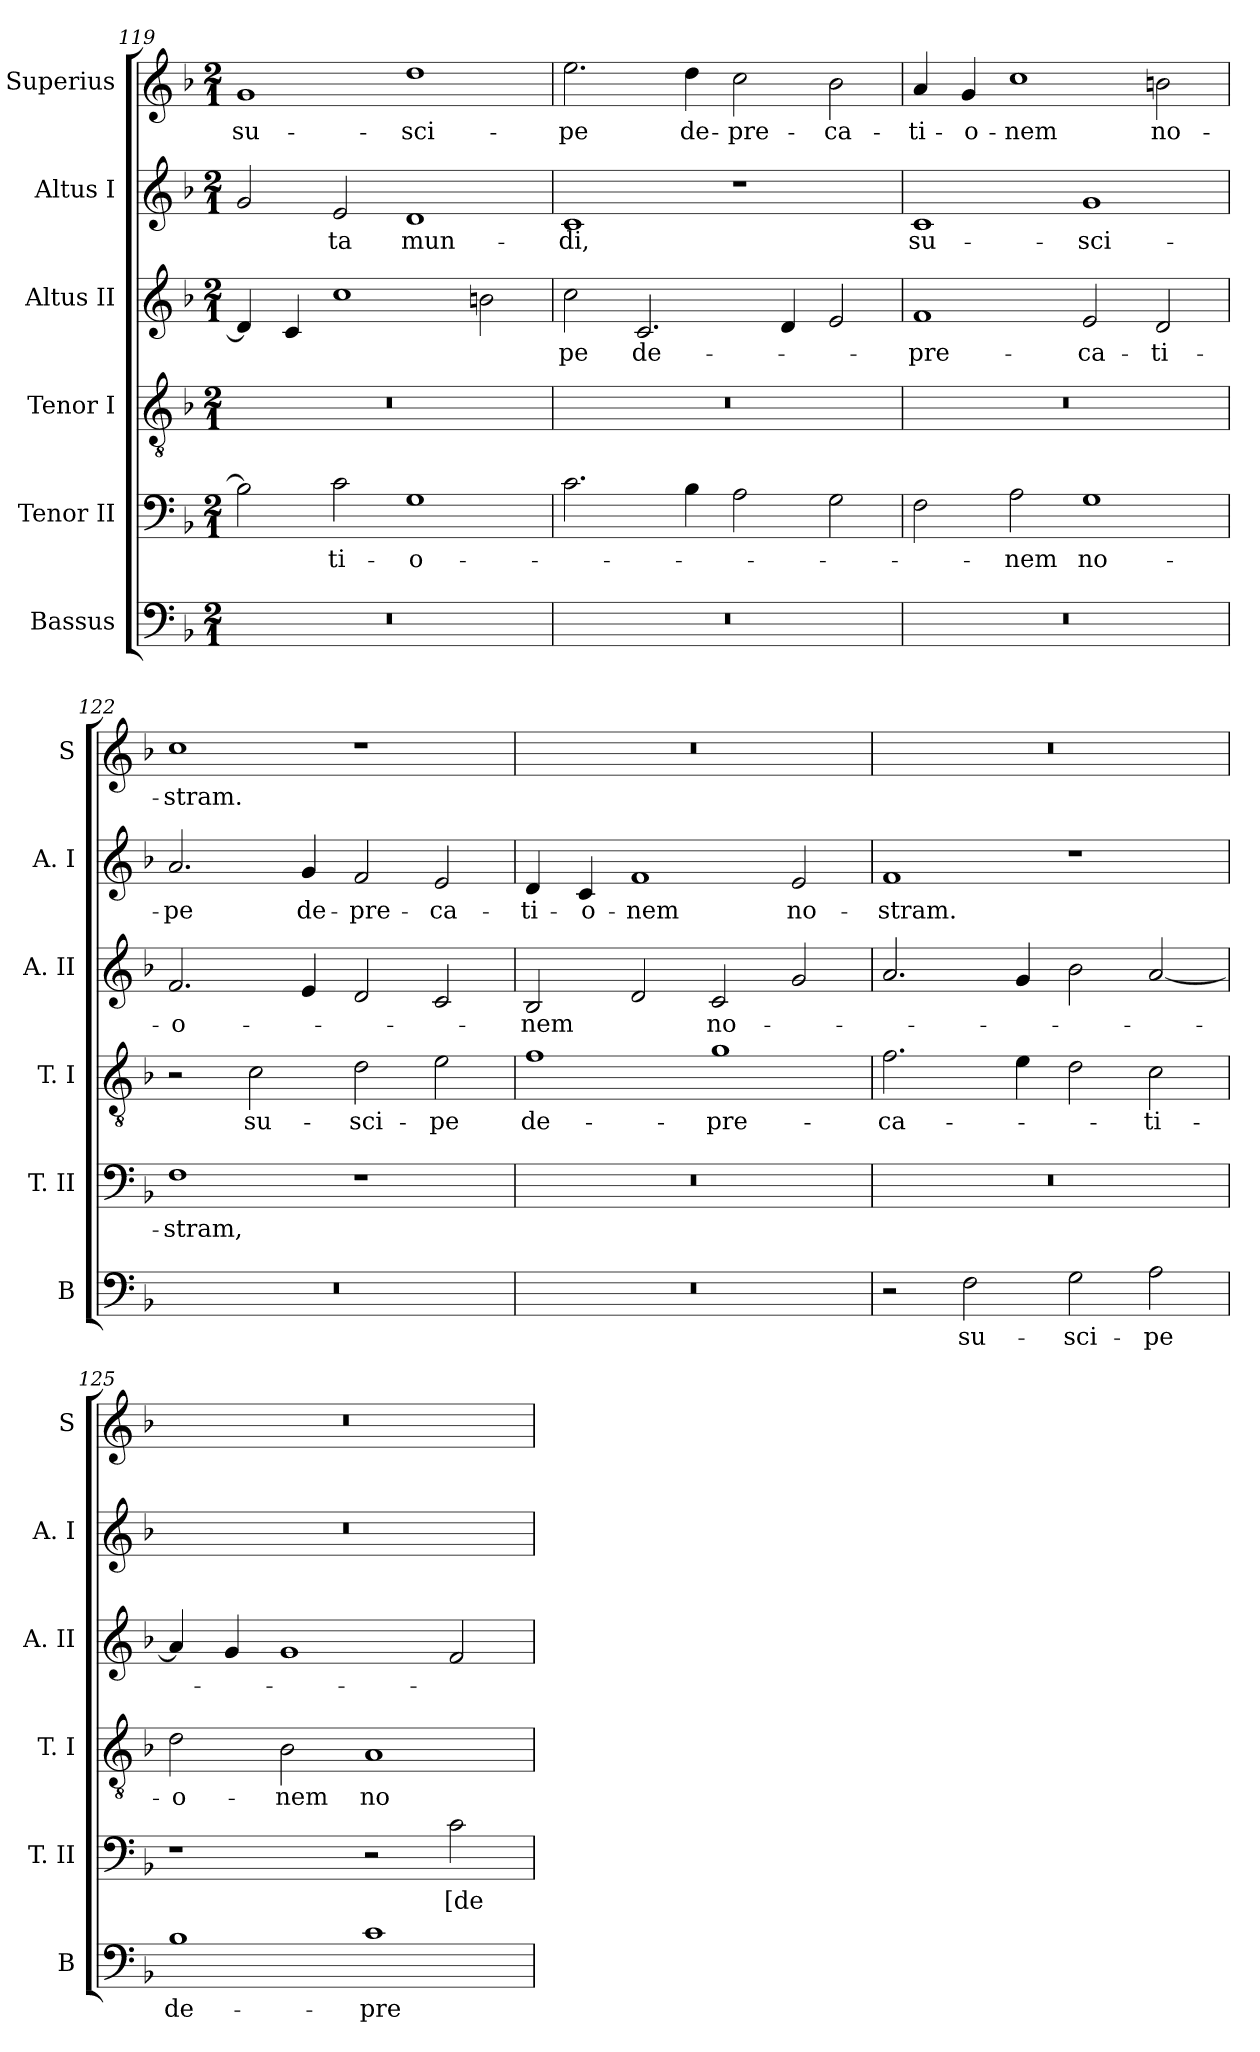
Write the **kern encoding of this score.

**kern	**text	**kern	**text	**kern	**text	**kern	**text	**kern	**text	**kern	**text
*part6	*part6	*part5	*part5	*part4	*part4	*part3	*part3	*part2	*part2	*part1	*part1
*staff6	*staff6	*staff5	*staff5	*staff4	*staff4	*staff3	*staff3	*staff2	*staff2	*staff1	*staff1
*I"Bassus	*	*I"Tenor II	*	*I"Tenor I	*	*I"Altus II	*	*I"Altus I	*	*I"Superius	*
*I'B	*	*I'T. II	*	*I'T. I	*	*I'A. II	*	*I'A. I	*	*I'S	*
*clefF4	*	*clefF4	*	*clefGv2	*	*clefG2	*	*clefG2	*	*clefG2	*
*k[b-]	*	*k[b-]	*	*k[b-]	*	*k[b-]	*	*k[b-]	*	*k[b-]	*
*F:	*	*F:	*	*F:	*	*F:	*	*F:	*	*F:	*
*M2/1	*	*M2/1	*	*M2/1	*	*M2/1	*	*M2/1	*	*M2/1	*
=119	=119	=119	=119	=119	=119	=119	=119	=119	=119	=119	=119
0r	.	2B-]	.	0r	.	4d]	.	2g	.	1g	su-
.	.	.	.	.	.	4c	.	.	.	.	.
.	.	2c	-ti-	.	.	1cc	.	2e	-ta	.	.
.	.	1G	-o-	.	.	.	.	1d	mun-	1dd	-sci-
.	.	.	.	.	.	2bn	.	.	.	.	.
=120	=120	=120	=120	=120	=120	=120	=120	=120	=120	=120	=120
0r	.	2.c	.	0r	.	2cc	-pe	1c	-di,	2.ee	-pe
.	.	.	.	.	.	2.c	de-	.	.	.	.
.	.	4B-	.	.	.	.	.	.	.	4dd	de-
.	.	2A	.	.	.	.	.	1r	.	2cc	-pre-
.	.	.	.	.	.	4d	.	.	.	.	.
.	.	2G	.	.	.	2e	.	.	.	2b-	-ca-
=121	=121	=121	=121	=121	=121	=121	=121	=121	=121	=121	=121
0r	.	2F	.	0r	.	1f	-pre-	1c	su-	4a	-ti-
.	.	.	.	.	.	.	.	.	.	4g	-o-
.	.	2A	-nem	.	.	.	.	.	.	1cc	-nem
.	.	1G	no-	.	.	2e	-ca-	1g	-sci-	.	.
.	.	.	.	.	.	2d	-ti-	.	.	2bn	no-
=122	=122	=122	=122	=122	=122	=122	=122	=122	=122	=122	=122
0r	.	1F	-stram,	2r	.	2.f	-o-	2.a	-pe	1cc	-stram.
.	.	.	.	2c	su-	.	.	.	.	.	.
.	.	.	.	.	.	4e	.	4g	de-	.	.
.	.	1r	.	2d	-sci-	2d	.	2f	-pre-	1r	.
.	.	.	.	2e	-pe	2c	.	2e	-ca-	.	.
=123	=123	=123	=123	=123	=123	=123	=123	=123	=123	=123	=123
0r	.	0r	.	1f	de-	2B-	-nem	4d	-ti-	0r	.
.	.	.	.	.	.	.	.	4c	-o-	.	.
.	.	.	.	.	.	2d	.	1f	-nem	.	.
.	.	.	.	1g	-pre-	2c	no-	.	.	.	.
.	.	.	.	.	.	2g	.	2e	no-	.	.
=124	=124	=124	=124	=124	=124	=124	=124	=124	=124	=124	=124
2r	.	0r	.	2.f	-ca-	2.a	.	1f	-stram.	0r	.
2F	su-	.	.	.	.	.	.	.	.	.	.
.	.	.	.	4e	.	4g	.	.	.	.	.
2G	-sci-	.	.	2d	.	2b-	.	1r	.	.	.
2A	-pe	.	.	2c	-ti-	[2a	.	.	.	.	.
=125	=125	=125	=125	=125	=125	=125	=125	=125	=125	=125	=125
1B-	de-	1r	.	2d	-o-	4a]	.	0r	.	0r	.
.	.	.	.	.	.	4g	.	.	.	.	.
.	.	.	.	2B-	-nem	1g	.	.	.	.	.
1c	-pre-	2r	.	1A	no-	.	.	.	.	.	.
.	.	2c	[de-	.	.	2f	.	.	.	.	.
=	=	=	=	=	=	=	=	=	=	=	=
*-	*-	*-	*-	*-	*-	*-	*-	*-	*-	*-	*-
